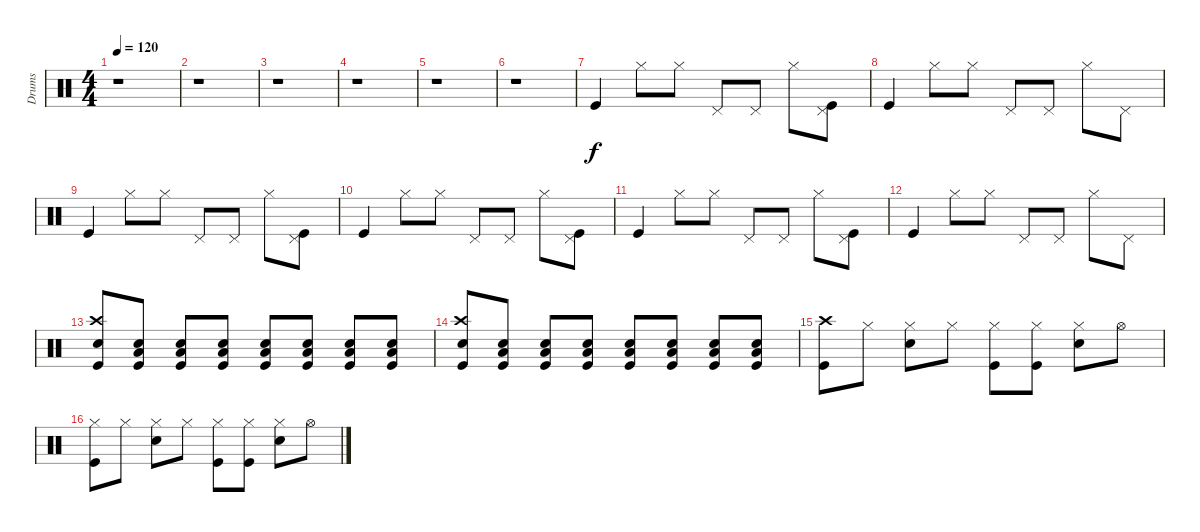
\track ("Drums" "Drums") {instrument percussion}
\staff {score}
\articulation defaults
\ts (4 4)
\tempo 120
\clef neutral
\ks c
r.1{dy f} |
r.1 |
r.1 |
r.1 |
r.1 |
r.1 |
"Kick (hit)".4 "Hi-Hat (closed)".8 "Hi-Hat (closed)".8 "Pedal Hi-Hat (hit)".8 "Pedal Hi-Hat (hit)".8 "Hi-Hat (closed)".8 ("Pedal Hi-Hat (hit)" "Kick (hit)").8 |
"Kick (hit)".4 "Hi-Hat (closed)".8 "Hi-Hat (closed)".8 "Pedal Hi-Hat (hit)".8 "Pedal Hi-Hat (hit)".8 "Hi-Hat (closed)".8 "Pedal Hi-Hat (hit)".8 |
"Kick (hit)".4 "Hi-Hat (closed)".8 "Hi-Hat (closed)".8 "Pedal Hi-Hat (hit)".8 "Pedal Hi-Hat (hit)".8 "Hi-Hat (closed)".8 ("Pedal Hi-Hat (hit)" "Kick (hit)").8 |
"Kick (hit)".4 "Hi-Hat (closed)".8 "Hi-Hat (closed)".8 "Pedal Hi-Hat (hit)".8 "Pedal Hi-Hat (hit)".8 "Hi-Hat (closed)".8 ("Pedal Hi-Hat (hit)" "Kick (hit)").8 |
"Kick (hit)".4 "Hi-Hat (closed)".8 "Hi-Hat (closed)".8 "Pedal Hi-Hat (hit)".8 "Pedal Hi-Hat (hit)".8 "Hi-Hat (closed)".8 ("Pedal Hi-Hat (hit)" "Kick (hit)").8 |
"Kick (hit)".4 "Hi-Hat (closed)".8 "Hi-Hat (closed)".8 "Pedal Hi-Hat (hit)".8 "Pedal Hi-Hat (hit)".8 "Hi-Hat (closed)".8 "Pedal Hi-Hat (hit)".8 |
("Crash high (hit)" "Electric Snare (hit)" "Kick (hit)").8{volume 5} ("Low Tom (hit)" "Electric Snare (hit)" "Kick (hit)").8{volume 16} ("Low Tom (hit)" "Electric Snare (hit)" "Kick (hit)").8 ("Low Tom (hit)" "Electric Snare (hit)" "Kick (hit)").8 ("Low Tom (hit)" "Electric Snare (hit)" "Kick (hit)").8 ("Low Tom (hit)" "Electric Snare (hit)" "Kick (hit)").8 ("Low Tom (hit)" "Electric Snare (hit)" "Kick (hit)").8 ("Low Tom (hit)" "Electric Snare (hit)" "Kick (hit)").8 |
("Crash high (hit)" "Electric Snare (hit)" "Kick (hit)").8 ("Low Tom (hit)" "Electric Snare (hit)" "Kick (hit)").8 ("Low Tom (hit)" "Electric Snare (hit)" "Kick (hit)").8 ("Low Tom (hit)" "Electric Snare (hit)" "Kick (hit)").8 ("Low Tom (hit)" "Electric Snare (hit)" "Kick (hit)").8 ("Low Tom (hit)" "Electric Snare (hit)" "Kick (hit)").8 ("Low Tom (hit)" "Electric Snare (hit)" "Kick (hit)").8 ("Low Tom (hit)" "Electric Snare (hit)" "Kick (hit)").8 |
("Crash high (hit)" "Kick (hit)").8 "Hi-Hat (closed)".8 ("Hi-Hat (closed)" "Electric Snare (hit)").8 "Hi-Hat (closed)".8 ("Hi-Hat (closed)" "Kick (hit)").8 ("Hi-Hat (closed)" "Kick (hit)").8 ("Hi-Hat (closed)" "Electric Snare (hit)").8 "Hi-Hat (open)".8 |
("Hi-Hat (closed)" "Kick (hit)").8 "Hi-Hat (closed)".8 ("Hi-Hat (closed)" "Electric Snare (hit)").8 "Hi-Hat (closed)".8 ("Hi-Hat (closed)" "Kick (hit)").8 ("Hi-Hat (closed)" "Kick (hit)").8 ("Hi-Hat (closed)" "Electric Snare (hit)").8 "Hi-Hat (open)".8
